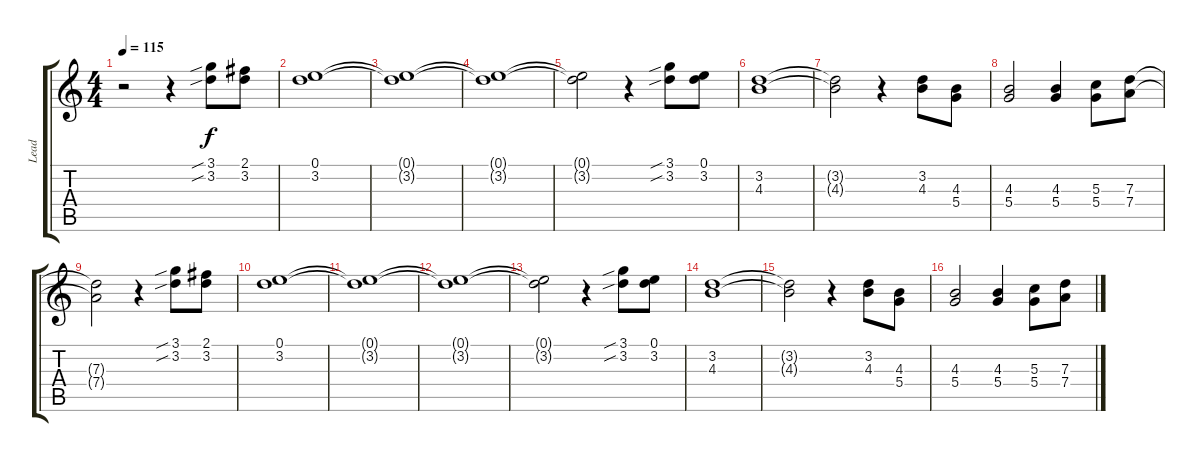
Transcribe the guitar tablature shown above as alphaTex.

\track ("Lead" "Lead") {instrument acousticguitarsteel}
\staff {score tabs}
\tuning (E4 B3 G3 D3 A2 E2) {hide}
\ts (4 4)
\tempo 115
\clef g2
\ks c
r.2{dy f} r.4 (3.1{sib} 3.2{sib}).8 (2.1 3.2).8 |
(0.1 3.2).1 |
(0.1{t} 3.2{t}).1 |
(0.1{t} 3.2{t}).1 |
(0.1{t} 3.2{t}).2 r.4 (3.1{sib} 3.2{sib}).8 (0.1 3.2).8 |
(3.2 4.3).1 |
(3.2{t} 4.3{t}).2 r.4 (3.2 4.3).8 (4.3 5.4).8 |
(4.3 5.4).2 (4.3 5.4).4 (5.3 5.4).8 (7.3 7.4).8 |
(7.3{t} 7.4{t}).2 r.4 (3.1{sib} 3.2{sib}).8 (2.1 3.2).8 |
(0.1 3.2).1 |
(0.1{t} 3.2{t}).1 |
(0.1{t} 3.2{t}).1 |
(0.1{t} 3.2{t}).2 r.4 (3.1{sib} 3.2{sib}).8 (0.1 3.2).8 |
(3.2 4.3).1 |
(3.2{t} 4.3{t}).2 r.4 (3.2 4.3).8 (4.3 5.4).8 |
(4.3 5.4).2 (4.3 5.4).4 (5.3 5.4).8 (7.3 7.4).8
